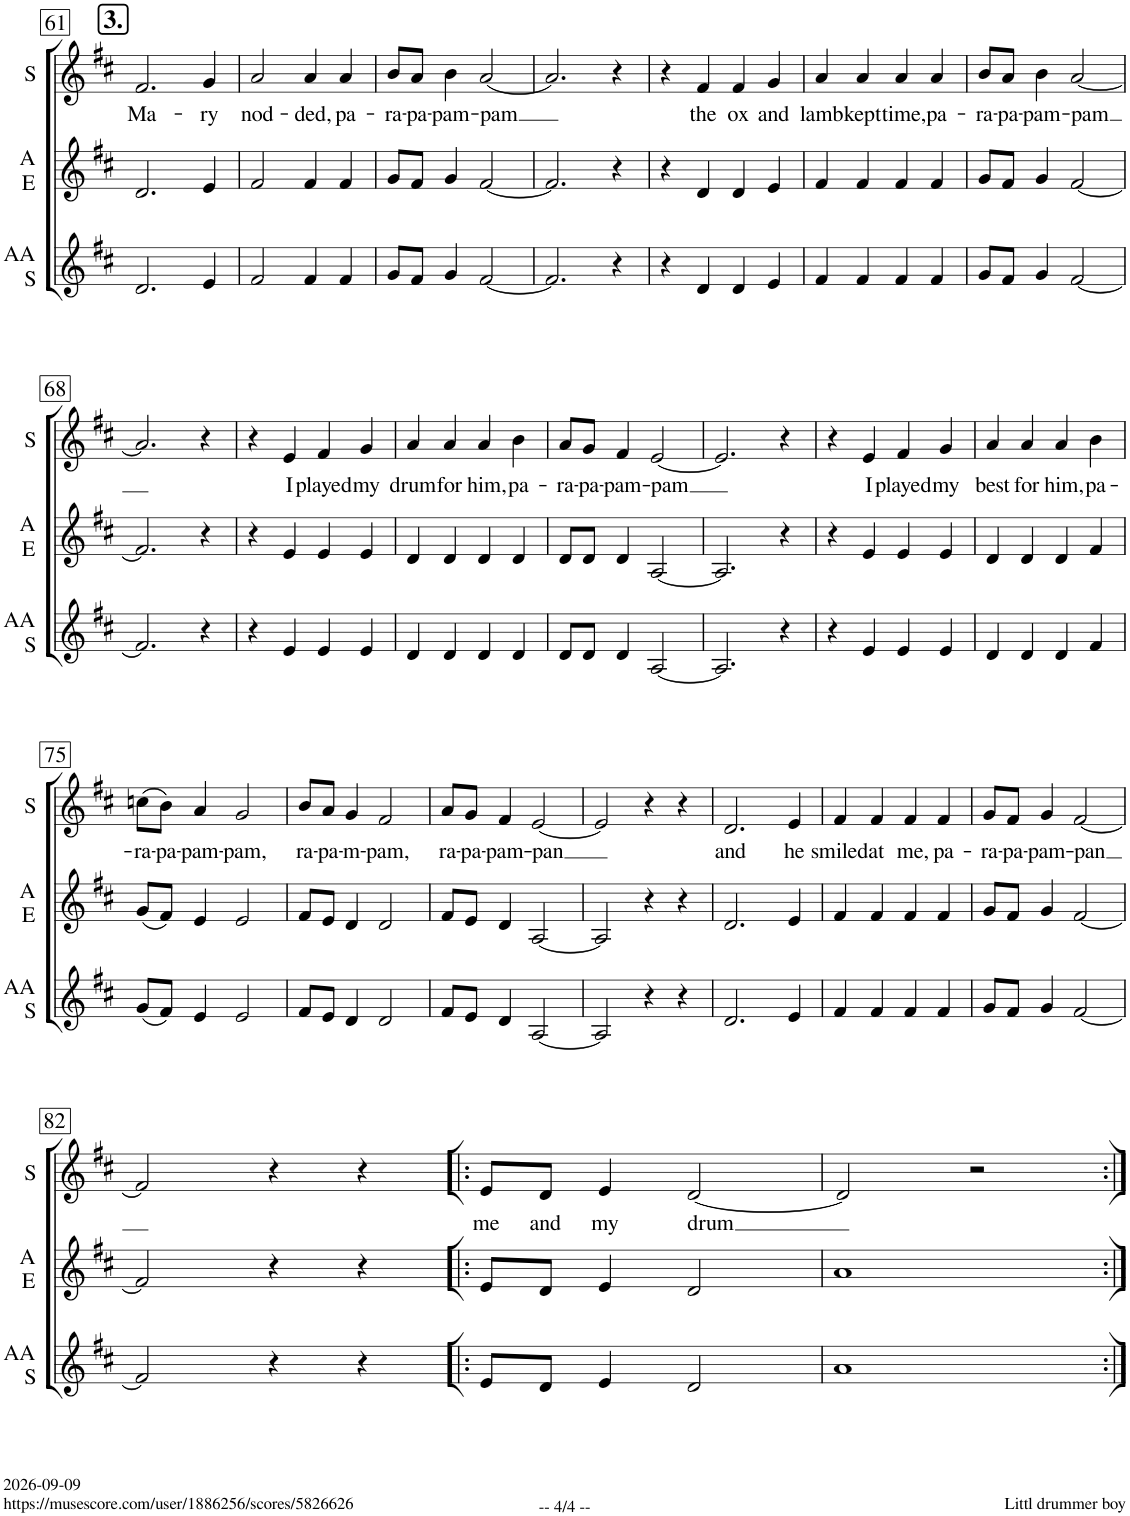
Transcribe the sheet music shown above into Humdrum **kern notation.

**kern	**kern	**kern	**text
*part3	*part2	*part1	*part1
*staff3	*staff2	*staff1	*staff1
*I"Ann Alice Saskia	*I"Anu Eve	*I"Soprano	*
*I'AA S	*I'A E	*I'S	*
!!LO:PB:g=z
*clefG2	*clefG2	*clefG2	*
*	*Trd1c2	*	*
*k[f#c#]	*k[f#c#]	*k[f#c#]	*
*M4/4	*M4/4	*M4/4	*
!!LO:REH:place=s1:a:B:cj:fs=14:t=3.
=61	=61	=61	=61
!	!	!	!LO:LY:b
2.d/	2.d/	2.f#/	Ma-
!	!	!	!LO:LY:b
4e/	4e/	4g/	-ry
=62	=62	=62	=62
!	!	!	!LO:LY:b
2f#/	2f#/	2a/	nod-
!	!	!	!LO:LY:b
4f#/	4f#/	4a/	-ded,
!	!	!	!LO:LY:b
4f#/	4f#/	4a/	pa-
=63	=63	=63	=63
!	!	!	!LO:LY:b
8g/L	8g/L	8b/L	-ra-
!	!	!	!LO:LY:b
8f#/J	8f#/J	8a/J	-pa-
!	!	!	!LO:LY:b
4g/	4g/	4b\	-pam-
!	!	!	!LO:LY:b
[2f#/	[2f#/	[2a/	-pam
=64	=64	=64	=64
2.f#/]	2.f#/]	2.a/]	.
4r	4r	4r	.
=65	=65	=65	=65
4r	4r	4r	.
!	!	!	!LO:LY:b
4d/	4d/	4f#/	the
!	!	!	!LO:LY:b
4d/	4d/	4f#/	ox
!	!	!	!LO:LY:b
4e/	4e/	4g/	and
=66	=66	=66	=66
!	!	!	!LO:LY:b
4f#/	4f#/	4a/	lamb
!	!	!	!LO:LY:b
4f#/	4f#/	4a/	kept
!	!	!	!LO:LY:b
4f#/	4f#/	4a/	time,
!	!	!	!LO:LY:b
4f#/	4f#/	4a/	pa-
=67	=67	=67	=67
!	!	!	!LO:LY:b
8g/L	8g/L	8b/L	-ra-
!	!	!	!LO:LY:b
8f#/J	8f#/J	8a/J	-pa-
!	!	!	!LO:LY:b
4g/	4g/	4b\	-pam-
!	!	!	!LO:LY:b
[2f#/	[2f#/	[2a/	-pam
!!LO:LB:g=z
=68	=68	=68	=68
2.f#/]	2.f#/]	2.a/]	.
4r	4r	4r	.
=69	=69	=69	=69
4r	4r	4r	.
!	!	!	!LO:LY:b
4e/	4e/	4e/	I
!	!	!	!LO:LY:b
4e/	4e/	4f#/	played
!	!	!	!LO:LY:b
4e/	4e/	4g/	my
=70	=70	=70	=70
!	!	!	!LO:LY:b
4d/	4d/	4a/	drum
!	!	!	!LO:LY:b
4d/	4d/	4a/	for
!	!	!	!LO:LY:b
4d/	4d/	4a/	him,
!	!	!	!LO:LY:b
4d/	4d/	4b\	pa-
=71	=71	=71	=71
!	!	!	!LO:LY:b
8d/L	8d/L	8a/L	-ra-
!	!	!	!LO:LY:b
8d/J	8d/J	8g/J	-pa-
!	!	!	!LO:LY:b
4d/	4d/	4f#/	-pam-
!	!	!	!LO:LY:b
[2A/	[2A/	[2e/	-pam
=72	=72	=72	=72
2.A/]	2.A/]	2.e/]	.
4r	4r	4r	.
=73	=73	=73	=73
4r	4r	4r	.
!	!	!	!LO:LY:b
4e/	4e/	4e/	I
!	!	!	!LO:LY:b
4e/	4e/	4f#/	played
!	!	!	!LO:LY:b
4e/	4e/	4g/	my
=74	=74	=74	=74
!	!	!	!LO:LY:b
4d/	4d/	4a/	best
!	!	!	!LO:LY:b
4d/	4d/	4a/	for
!	!	!	!LO:LY:b
4d/	4d/	4a/	him,
!	!	!	!LO:LY:b
4f#/	4f#/	4b\	pa-
!!LO:LB:g=z
=75	=75	=75	=75
!	!	!	!LO:LY:b
(8g/L	(8g/L	(8ccn\L	-ra-
!	!	!	!LO:LY:b
8f#/J)	8f#/J)	8b\J)	-pa-
!	!	!	!LO:LY:b
4e/	4e/	4a/	-pam-
!	!	!	!LO:LY:b
2e/	2e/	2g/	-pam,
=76	=76	=76	=76
!	!	!	!LO:LY:b
8f#/L	8f#/L	8b/L	ra-
!	!	!	!LO:LY:b
8e/J	8e/J	8a/J	-pa-
!	!	!	!LO:LY:b
4d/	4d/	4g/	-m-
!	!	!	!LO:LY:b
2d/	2d/	2f#/	-pam,
=77	=77	=77	=77
!	!	!	!LO:LY:b
8f#/L	8f#/L	8a/L	ra-
!	!	!	!LO:LY:b
8e/J	8e/J	8g/J	-pa-
!	!	!	!LO:LY:b
4d/	4d/	4f#/	-pam-
!	!	!	!LO:LY:b
[2A/	[2A/	[2e/	-pan
=78	=78	=78	=78
2A/]	2A/]	2e/]	.
4r	4r	4r	.
4r	4r	4r	.
=79	=79	=79	=79
!	!	!	!LO:LY:b
2.d/	2.d/	2.d/	and
!	!	!	!LO:LY:b
4e/	4e/	4e/	he
=80	=80	=80	=80
!	!	!	!LO:LY:b
4f#/	4f#/	4f#/	smiled
!	!	!	!LO:LY:b
4f#/	4f#/	4f#/	at
!	!	!	!LO:LY:b
4f#/	4f#/	4f#/	me,
!	!	!	!LO:LY:b
4f#/	4f#/	4f#/	pa-
=81	=81	=81	=81
!	!	!	!LO:LY:b
8g/L	8g/L	8g/L	-ra-
!	!	!	!LO:LY:b
8f#/J	8f#/J	8f#/J	-pa-
!	!	!	!LO:LY:b
4g/	4g/	4g/	-pam-
!	!	!	!LO:LY:b
[2f#/	[2f#/	[2f#/	-pan
!!LO:LB:g=z
=82	=82	=82	=82
2f#/]	2f#/]	2f#/]	.
4r	4r	4r	.
4r	4r	4r	.
=83!|:	=83!|:	=83!|:	=83!|:
!	!	!	!LO:LY:b
8e/L	8e/L	8e/L	me
!	!	!	!LO:LY:b
8d/J	8d/J	8d/J	and
!	!	!	!LO:LY:b
4e/	4e/	4e/	my
!	!	!	!LO:LY:b
2d/	2d/	[2d/	drum
=84	=84	=84	=84
1a	1a	2d/]	.
.	.	2r	.
=:|!	=:|!	=:|!	=:|!
*-	*-	*-	*-
